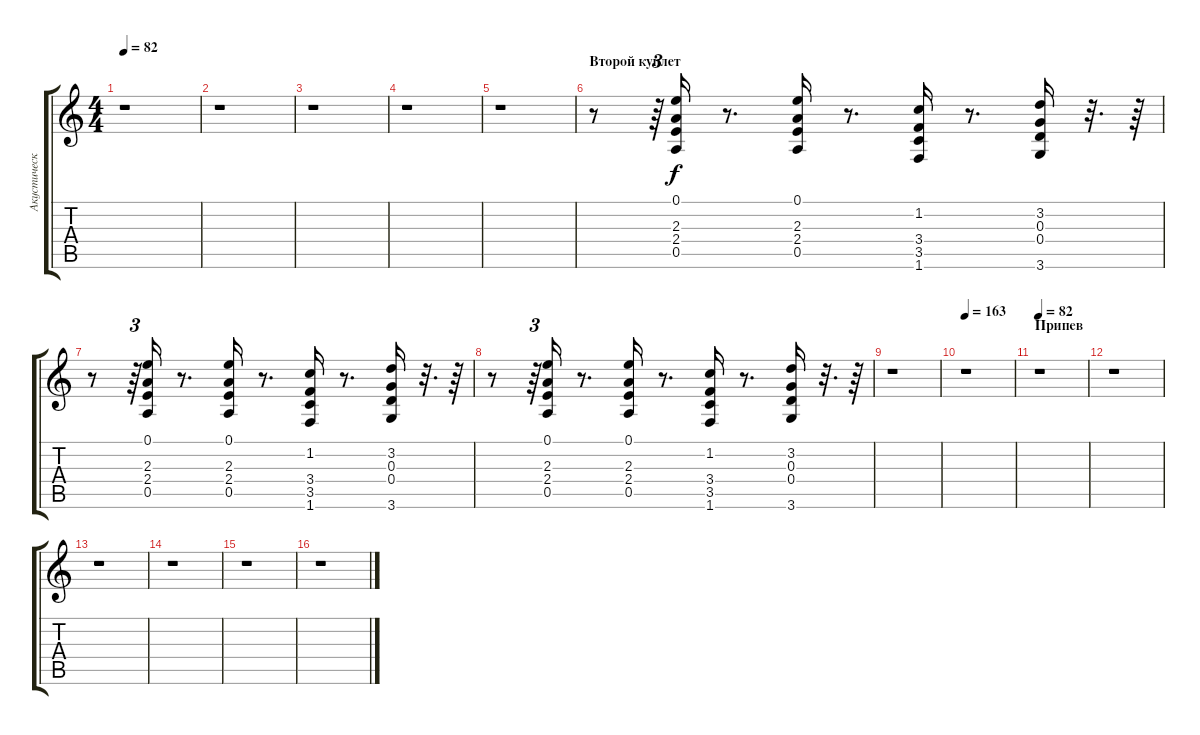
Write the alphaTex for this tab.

\track ("Акустическая гитара" "Акустическ") {instrument acousticguitarsteel}
\staff {score tabs}
\tuning (E4 B3 G3 D3 A2 E2) {hide}
\ts (4 4)
\tempo 82
\clef g2
\ks c
r.1{dy f} |
r.1 |
r.1 |
r.1 |
r.1 |
\section ("" "Второй куплет")
r.8 r.64{tu (3 2)} (0.1 2.3 2.4 0.5).16 r.8{d} (0.1 2.3 2.4 0.5).16 r.8{d} (1.2 3.4 3.5 1.6).16 r.8{d} (3.2 0.3 0.4 3.6).16 r.32{d} r.64 |
r.8 r.64{tu (3 2)} (0.1 2.3 2.4 0.5).16 r.8{d} (0.1 2.3 2.4 0.5).16 r.8{d} (1.2 3.4 3.5 1.6).16 r.8{d} (3.2 0.3 0.4 3.6).16 r.32{d} r.64 |
r.8 r.64{tu (3 2)} (0.1 2.3 2.4 0.5).16 r.8{d} (0.1 2.3 2.4 0.5).16 r.8{d} (1.2 3.4 3.5 1.6).16 r.8{d} (3.2 0.3 0.4 3.6).16 r.32{d} r.64 |
r.1 |
\tempo 163
r.1 |
\section ("" "Припев")
\tempo 82
r.1 |
r.1 |
r.1 |
r.1 |
r.1 |
r.1
